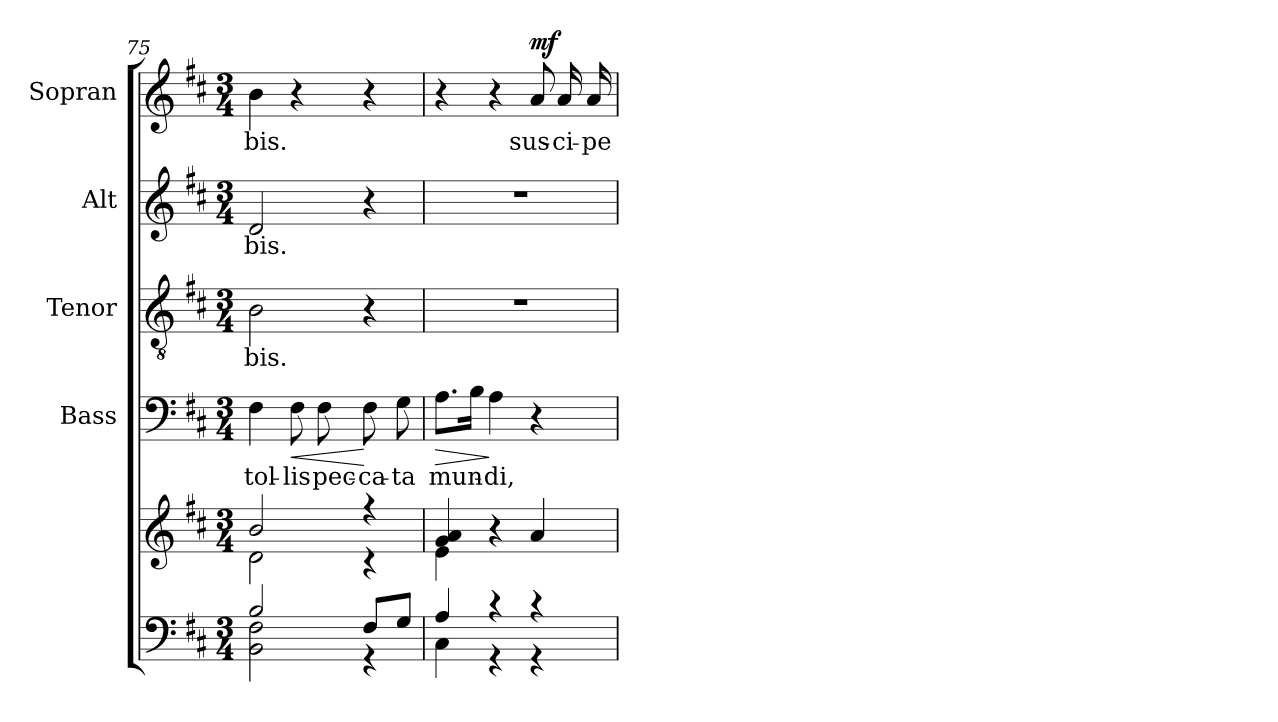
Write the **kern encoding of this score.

**kern	**kern	**kern	**text	**dynam	**kern	**text	**kern	**text	**kern	**text	**dynam
*part5	*part5	*part4	*part4	*part4	*part3	*part3	*part2	*part2	*part1	*part1	*part1
*staff6	*staff5	*staff4	*staff4	*staff4	*staff3	*staff3	*staff2	*staff2	*staff1	*staff1	*staff1
*	*	*I"Bass	*	*	*I"Tenor	*	*I"Alt	*	*I"Sopran	*	*
*	*	*I'B.	*	*	*I'T.	*	*I'A.	*	*I'S.	*	*
*clefF4	*clefG2	*clefF4	*	*	*clefGv2	*	*clefG2	*	*clefG2	*	*
*k[f#c#]	*k[f#c#]	*k[f#c#]	*	*	*k[f#c#]	*	*k[f#c#]	*	*k[f#c#]	*	*
*D:	*D:	*D:	*	*	*D:	*	*D:	*	*D:	*	*
*M3/4	*M3/4	*M3/4	*	*	*M3/4	*	*M3/4	*	*M3/4	*	*
=75	=75	=75	=75	=75	=75	=75	=75	=75	=75	=75	=75
*^	*^	*	*	*	*	*	*	*	*	*	*
!	!	!	!	!	!LO:LY:b	!	!	!LO:LY:b	!	!LO:LY:b	!	!LO:LY:b	!
2B/	2BB\ 2F#\	2b/	2d\	4F#\	tol-	.	2B\	-bis.	2d/	-bis.	4b\	-bis.	.
!	!	!	!	!	!LO:LY:b	!LO:HP:b	!	!	!	!	!	!	!
.	.	.	.	8F#\	-lis	<	.	.	.	.	4r	.	.
!	!	!	!	!	!LO:LY:b	!	!	!	!	!	!	!	!
.	.	.	.	8F#\	pec-	.	.	.	.	.	.	.	.
!	!	!	!	!	!LO:LY:b	!	!	!	!	!	!	!	!
8F#/L	4rGG	4r	4r	8F#\	-ca-	[	4r	.	4r	.	4r	.	.
!	!	!	!	!	!LO:LY:b	!	!	!	!	!	!	!	!
8G/J	.	.	.	8G\	-ta	.	.	.	.	.	.	.	.
=76	=76	=76	=76	=76	=76	=76	=76	=76	=76	=76	=76	=76	=76
!	!	!	!	!	!LO:LY:b	!LO:HP:b	!	!	!	!	!	!	!
4A/	4C#\	4g/ 4a/	4e\	8.A\L	mun-	>	2.r	.	2.r	.	4r	.	.
.	.	.	.	16B\Jk	.	.	.	.	.	.	.	.	.
!	!	!	!	!	!LO:LY:b	!	!	!	!	!	!	!	!
4r	4r	4r	2ryy	4A\	-di,	]	.	.	.	.	4r	.	.
!	!	!	!	!	!	!	!	!	!	!	!	!LO:LY:b	!LO:DY:a
4r	4r	4a/	.	4r	.	.	.	.	.	.	8a/	sus-	mf
!	!	!	!	!	!	!	!	!	!	!	!	!LO:LY:b	!
.	.	.	.	.	.	.	.	.	.	.	16a/	-ci-	.
!	!	!	!	!	!	!	!	!	!	!	!	!LO:LY:b	!
.	.	.	.	.	.	.	.	.	.	.	16a/	-pe	.
*v	*v	*	*	*	*	*	*	*	*	*	*	*	*
*	*v	*v	*	*	*	*	*	*	*	*	*	*
=	=	=	=	=	=	=	=	=	=	=	=
*-	*-	*-	*-	*-	*-	*-	*-	*-	*-	*-	*-
